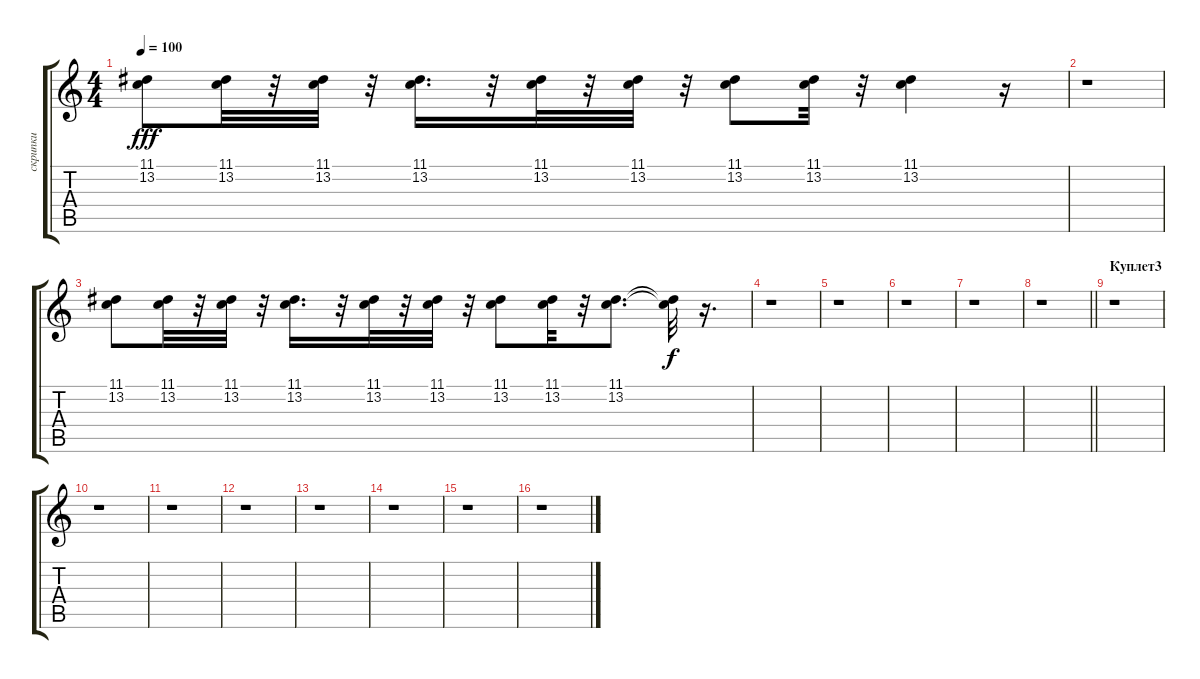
\track ("скрипки" "скрипки") {instrument stringensemble2}
\staff {score tabs}
\tuning (E4 B3 G3 D3 A2 E2) {hide}
\ts (4 4)
\tempo 100
\clef g2
\ks c
(11.1 13.2).8{dy fff} (11.1 13.2).32 r.32 (11.1 13.2).32 r.32 (11.1 13.2).16{d} r.32 (11.1 13.2).32 r.32 (11.1 13.2).32 r.32 (11.1 13.2).8 (11.1 13.2).32 r.32 (11.1 13.2).4 r.16 |
r.1 |
(11.1 13.2).8 (11.1 13.2).32 r.32 (11.1 13.2).32 r.32 (11.1 13.2).16{d} r.32 (11.1 13.2).32 r.32 (11.1 13.2).32 r.32 (11.1 13.2).8 (11.1 13.2).32 r.32 (11.1 13.2).8{d} (11.1{t} 13.2{t}).32{dy f} r.16{d} |
r.1 |
r.1 |
r.1 |
r.1 |
\barLineRight lightlight
r.1 |
\section ("" "Куплет3")
r.1 |
r.1 |
r.1 |
r.1 |
r.1 |
r.1 |
r.1 |
r.1
